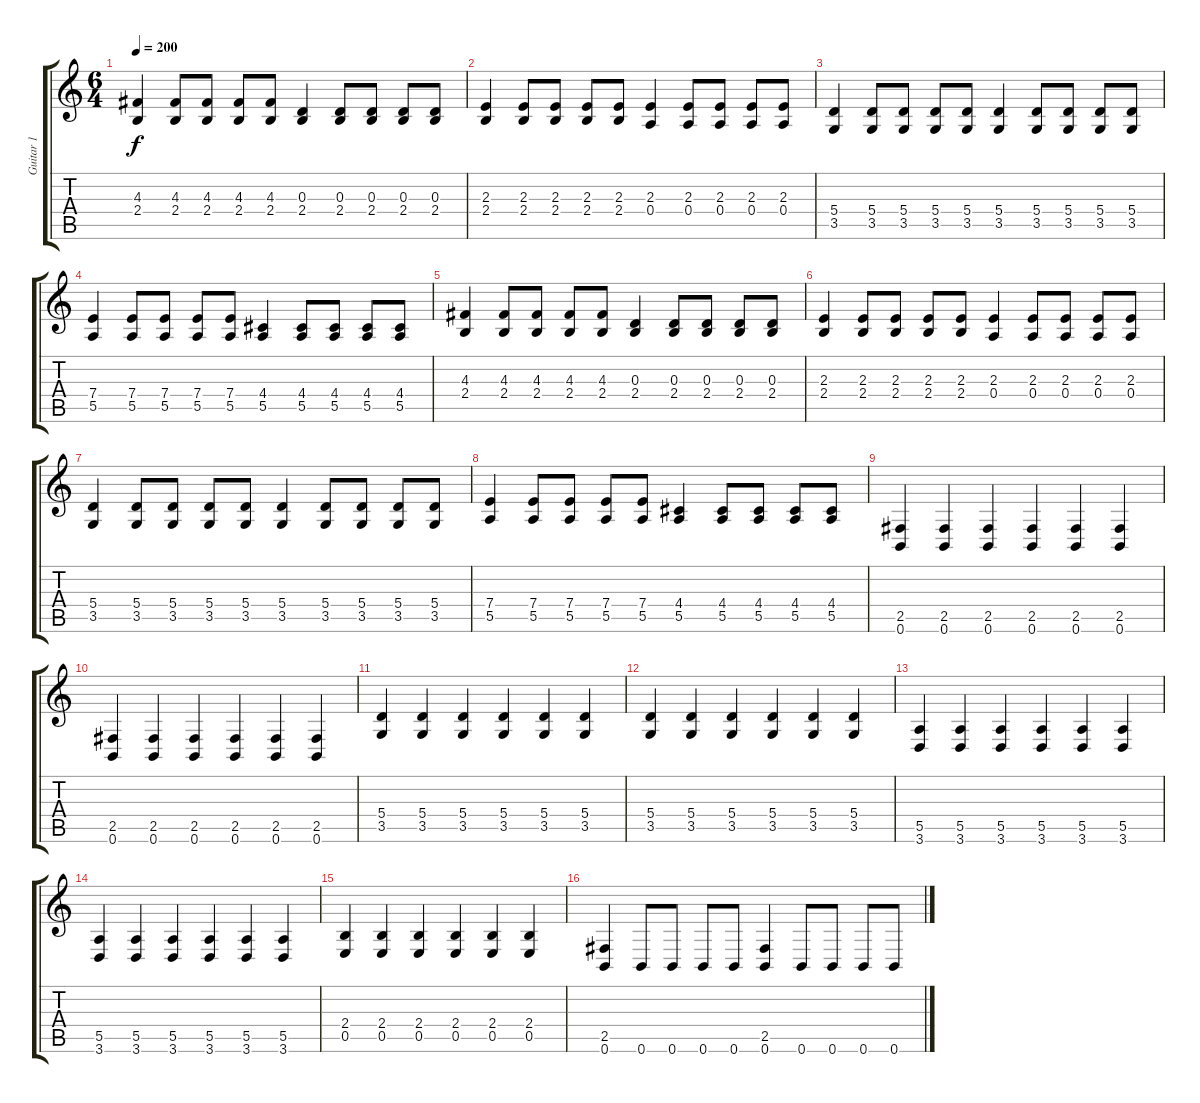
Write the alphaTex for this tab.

\track ("Guitar 1" "Guitar 1") {instrument distortionguitar}
\staff {score tabs}
\tuning (B3 G3 D3 A2 E2 B1) {hide}
\ts (6 4)
\tempo 200
\clef g2
\ks c
(4.3 2.4).4{dy f} (4.3 2.4).8 (4.3 2.4).8 (4.3 2.4).8 (4.3 2.4).8 (0.3 2.4).4 (0.3 2.4).8 (0.3 2.4).8 (0.3 2.4).8 (0.3 2.4).8 |
(2.3 2.4).4 (2.3 2.4).8 (2.3 2.4).8 (2.3 2.4).8 (2.3 2.4).8 (2.3 0.4).4 (2.3 0.4).8 (2.3 0.4).8 (2.3 0.4).8 (2.3 0.4).8 |
(5.4 3.5).4 (5.4 3.5).8 (5.4 3.5).8 (5.4 3.5).8 (5.4 3.5).8 (5.4 3.5).4 (5.4 3.5).8 (5.4 3.5).8 (5.4 3.5).8 (5.4 3.5).8 |
(7.4 5.5).4 (7.4 5.5).8 (7.4 5.5).8 (7.4 5.5).8 (7.4 5.5).8 (4.4 5.5).4 (4.4 5.5).8 (4.4 5.5).8 (4.4 5.5).8 (4.4 5.5).8 |
(4.3 2.4).4 (4.3 2.4).8 (4.3 2.4).8 (4.3 2.4).8 (4.3 2.4).8 (0.3 2.4).4 (0.3 2.4).8 (0.3 2.4).8 (0.3 2.4).8 (0.3 2.4).8 |
(2.3 2.4).4 (2.3 2.4).8 (2.3 2.4).8 (2.3 2.4).8 (2.3 2.4).8 (2.3 0.4).4 (2.3 0.4).8 (2.3 0.4).8 (2.3 0.4).8 (2.3 0.4).8 |
(5.4 3.5).4 (5.4 3.5).8 (5.4 3.5).8 (5.4 3.5).8 (5.4 3.5).8 (5.4 3.5).4 (5.4 3.5).8 (5.4 3.5).8 (5.4 3.5).8 (5.4 3.5).8 |
(7.4 5.5).4 (7.4 5.5).8 (7.4 5.5).8 (7.4 5.5).8 (7.4 5.5).8 (4.4 5.5).4 (4.4 5.5).8 (4.4 5.5).8 (4.4 5.5).8 (4.4 5.5).8 |
(2.5 0.6).4 (2.5 0.6).4 (2.5 0.6).4 (2.5 0.6).4 (2.5 0.6).4 (2.5 0.6).4 |
(2.5 0.6).4 (2.5 0.6).4 (2.5 0.6).4 (2.5 0.6).4 (2.5 0.6).4 (2.5 0.6).4 |
(5.4 3.5).4 (5.4 3.5).4 (5.4 3.5).4 (5.4 3.5).4 (5.4 3.5).4 (5.4 3.5).4 |
(5.4 3.5).4 (5.4 3.5).4 (5.4 3.5).4 (5.4 3.5).4 (5.4 3.5).4 (5.4 3.5).4 |
(5.5 3.6).4 (5.5 3.6).4 (5.5 3.6).4 (5.5 3.6).4 (5.5 3.6).4 (5.5 3.6).4 |
(5.5 3.6).4 (5.5 3.6).4 (5.5 3.6).4 (5.5 3.6).4 (5.5 3.6).4 (5.5 3.6).4 |
(2.4 0.5).4 (2.4 0.5).4 (2.4 0.5).4 (2.4 0.5).4 (2.4 0.5).4 (2.4 0.5).4 |
(2.5 0.6).4 0.6.8 0.6.8 0.6.8 0.6.8 (2.5 0.6).4 0.6.8 0.6.8 0.6.8 0.6.8
